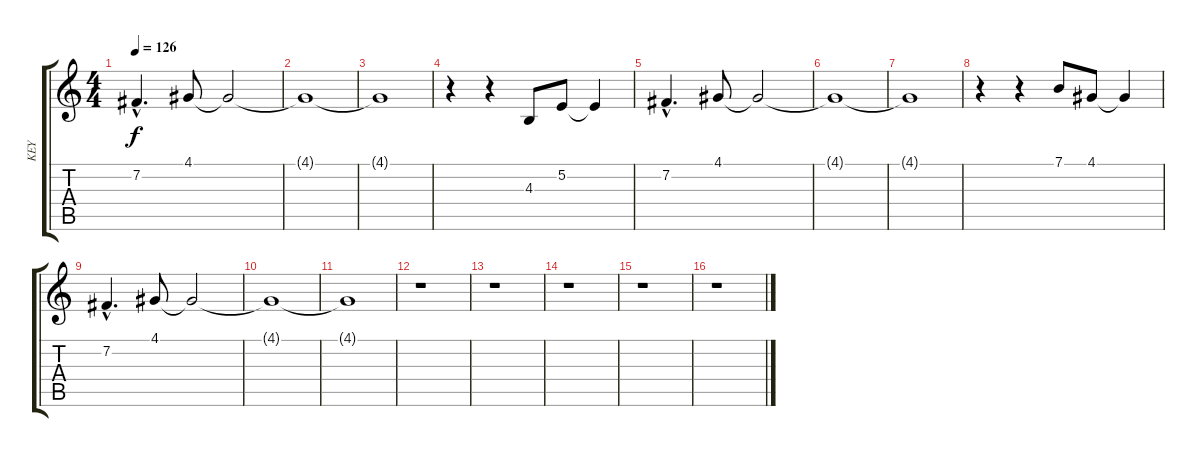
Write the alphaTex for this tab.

\track ("KEY" "KEY") {instrument violin}
\staff {score tabs}
\tuning (E4 B3 G3 D3 A2 E2) {hide}
\ts (4 4)
\tempo 126
\clef g2
\ks c
7.2{hac}.4{d dy f} 4.1.8 4.1{t}.2 |
4.1{t}.1{volume 3} |
4.1{t}.1 |
r.4{volume 15} r.4 4.3.8 5.2.8 5.2{t}.4 |
7.2{hac}.4{d} 4.1.8 4.1{t}.2 |
4.1{t}.1{volume 3} |
4.1{t}.1 |
r.4{volume 15} r.4 7.1.8 4.1.8 4.1{t}.4 |
7.2{hac}.4{d} 4.1.8 4.1{t}.2 |
4.1{t}.1{volume 3} |
4.1{t}.1 |
r.1 |
r.1 |
r.1 |
r.1 |
r.1
